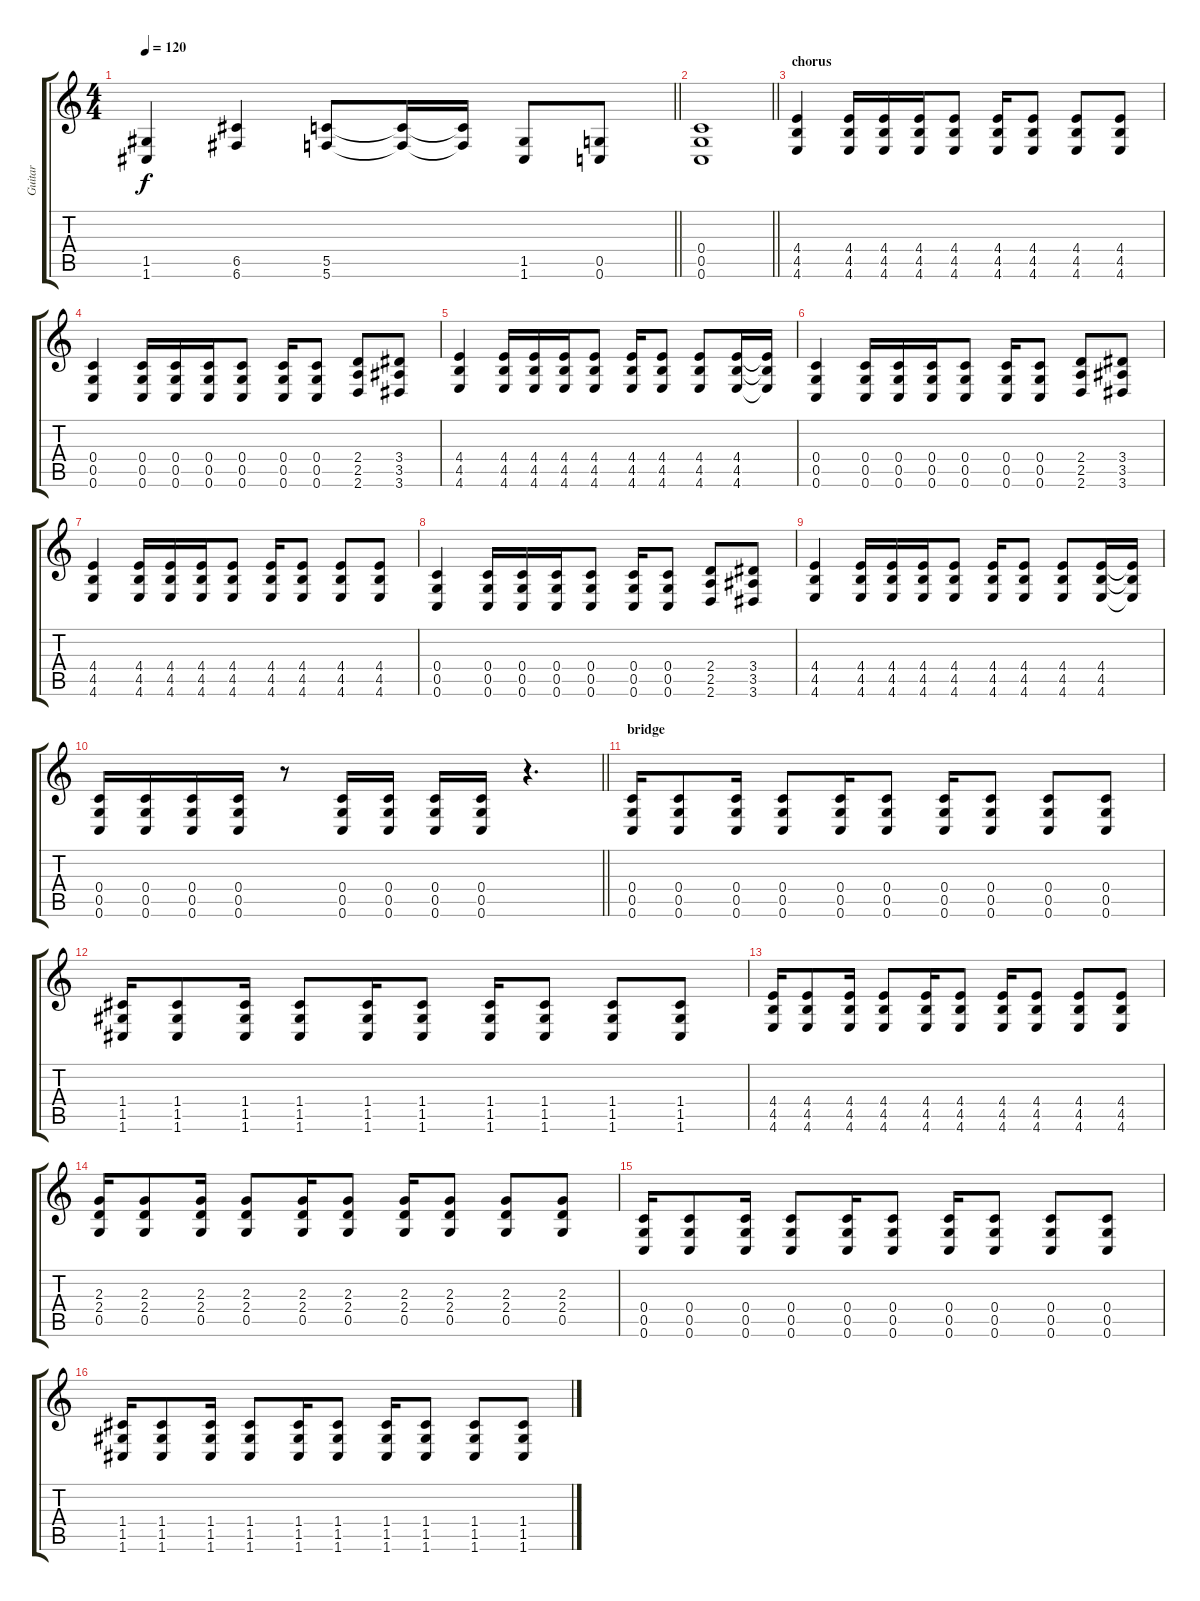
\track ("Guitar" "Guitar") {instrument distortionguitar}
\staff {score tabs}
\tuning (D4 A3 F3 C3 G2 C2) {hide}
\ts (4 4)
\tempo 120
\clef g2
\barLineRight lightlight
\ks c
(1.5 1.6).4{dy f} (6.5 6.6).4 (5.5 5.6).8 (5.5{t} 5.6{t}).16 (5.5{t} 5.6{t}).16 (1.5 1.6).8 (0.5 0.6).8 |
\barLineRight lightlight
(0.4 0.5 0.6).1 |
\section ("" "chorus")
(4.4 4.5 4.6).4 (4.4 4.5 4.6).16 (4.4 4.5 4.6).16 (4.4 4.5 4.6).16 (4.4 4.5 4.6).8 (4.4 4.5 4.6).16 (4.4 4.5 4.6).8 (4.4 4.5 4.6).8 (4.4 4.5 4.6).8 |
(0.4 0.5 0.6).4 (0.4 0.5 0.6).16 (0.4 0.5 0.6).16 (0.4 0.5 0.6).16 (0.4 0.5 0.6).8 (0.4 0.5 0.6).16 (0.4 0.5 0.6).8 (2.4 2.5 2.6).8 (3.4 3.5 3.6).8 |
(4.4 4.5 4.6).4 (4.4 4.5 4.6).16 (4.4 4.5 4.6).16 (4.4 4.5 4.6).16 (4.4 4.5 4.6).8 (4.4 4.5 4.6).16 (4.4 4.5 4.6).8 (4.4 4.5 4.6).8 (4.4 4.5 4.6).16 (4.4{t} 4.5{t} 4.6{t}).16 |
(0.4 0.5 0.6).4 (0.4 0.5 0.6).16 (0.4 0.5 0.6).16 (0.4 0.5 0.6).16 (0.4 0.5 0.6).8 (0.4 0.5 0.6).16 (0.4 0.5 0.6).8 (2.4 2.5 2.6).8 (3.4 3.5 3.6).8 |
(4.4 4.5 4.6).4 (4.4 4.5 4.6).16 (4.4 4.5 4.6).16 (4.4 4.5 4.6).16 (4.4 4.5 4.6).8 (4.4 4.5 4.6).16 (4.4 4.5 4.6).8 (4.4 4.5 4.6).8 (4.4 4.5 4.6).8 |
(0.4 0.5 0.6).4 (0.4 0.5 0.6).16 (0.4 0.5 0.6).16 (0.4 0.5 0.6).16 (0.4 0.5 0.6).8 (0.4 0.5 0.6).16 (0.4 0.5 0.6).8 (2.4 2.5 2.6).8 (3.4 3.5 3.6).8 |
(4.4 4.5 4.6).4 (4.4 4.5 4.6).16 (4.4 4.5 4.6).16 (4.4 4.5 4.6).16 (4.4 4.5 4.6).8 (4.4 4.5 4.6).16 (4.4 4.5 4.6).8 (4.4 4.5 4.6).8 (4.4 4.5 4.6).16 (4.4{t} 4.5{t} 4.6{t}).16 |
\barLineRight lightlight
(0.4 0.5 0.6).16 (0.4 0.5 0.6).16 (0.4 0.5 0.6).16 (0.4 0.5 0.6).16 r.8 (0.4 0.5 0.6).16 (0.4 0.5 0.6).16 (0.4 0.5 0.6).16 (0.4 0.5 0.6).16 r.4{d} |
\section ("" "bridge")
(0.4 0.5 0.6).16 (0.4 0.5 0.6).8 (0.4 0.5 0.6).16 (0.4 0.5 0.6).8 (0.4 0.5 0.6).16 (0.4 0.5 0.6).8 (0.4 0.5 0.6).16 (0.4 0.5 0.6).8 (0.4 0.5 0.6).8 (0.4 0.5 0.6).8 |
(1.4 1.5 1.6).16 (1.4 1.5 1.6).8 (1.4 1.5 1.6).16 (1.4 1.5 1.6).8 (1.4 1.5 1.6).16 (1.4 1.5 1.6).8 (1.4 1.5 1.6).16 (1.4 1.5 1.6).8 (1.4 1.5 1.6).8 (1.4 1.5 1.6).8 |
(4.4 4.5 4.6).16 (4.4 4.5 4.6).8 (4.4 4.5 4.6).16 (4.4 4.5 4.6).8 (4.4 4.5 4.6).16 (4.4 4.5 4.6).8 (4.4 4.5 4.6).16 (4.4 4.5 4.6).8 (4.4 4.5 4.6).8 (4.4 4.5 4.6).8 |
(2.3 2.4 0.5).16 (2.3 2.4 0.5).8 (2.3 2.4 0.5).16 (2.3 2.4 0.5).8 (2.3 2.4 0.5).16 (2.3 2.4 0.5).8 (2.3 2.4 0.5).16 (2.3 2.4 0.5).8 (2.3 2.4 0.5).8 (2.3 2.4 0.5).8 |
(0.4 0.5 0.6).16 (0.4 0.5 0.6).8 (0.4 0.5 0.6).16 (0.4 0.5 0.6).8 (0.4 0.5 0.6).16 (0.4 0.5 0.6).8 (0.4 0.5 0.6).16 (0.4 0.5 0.6).8 (0.4 0.5 0.6).8 (0.4 0.5 0.6).8 |
(1.4 1.5 1.6).16 (1.4 1.5 1.6).8 (1.4 1.5 1.6).16 (1.4 1.5 1.6).8 (1.4 1.5 1.6).16 (1.4 1.5 1.6).8 (1.4 1.5 1.6).16 (1.4 1.5 1.6).8 (1.4 1.5 1.6).8 (1.4 1.5 1.6).8
